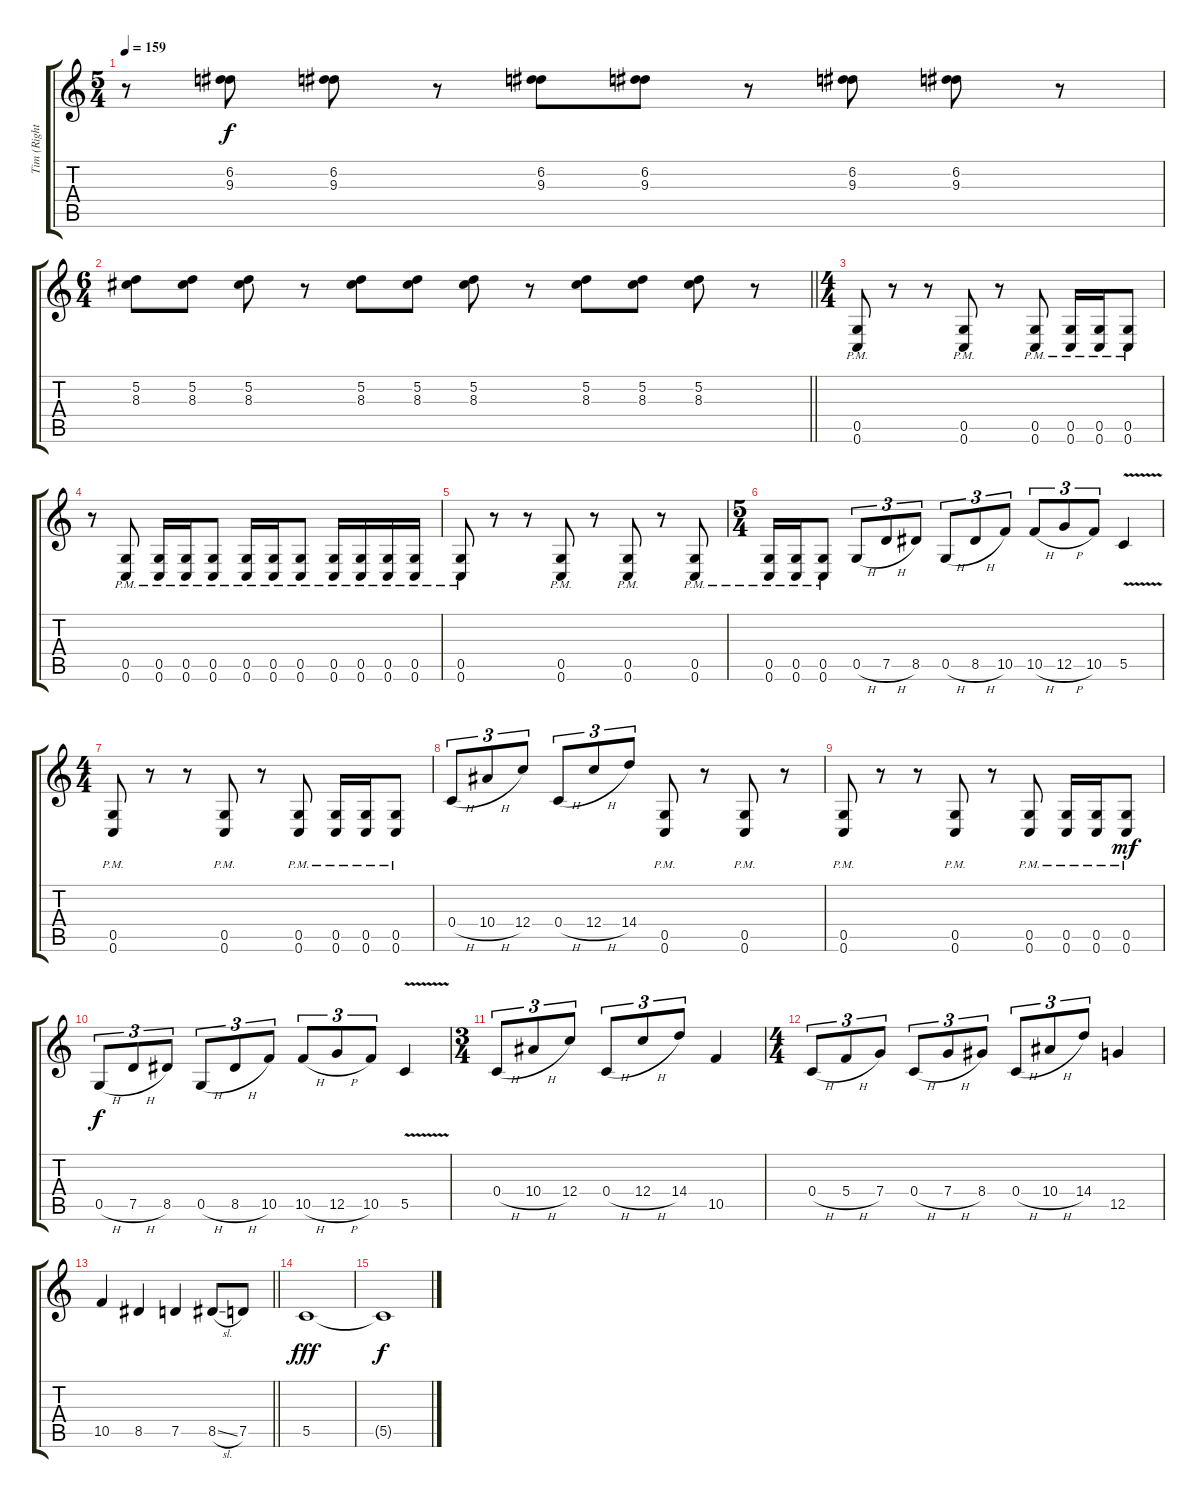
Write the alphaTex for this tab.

\track ("Tim (Right)" "Tim (Right") {instrument overdrivenguitar}
\staff {score tabs}
\tuning (D4 A3 F3 C3 G2 C2) {hide}
\ts (5 4)
\tempo 159
\clef g2
\ks c
r.8{dy f} (6.2 9.3).8 (6.2 9.3).8 r.8 (6.2 9.3).8 (6.2 9.3).8 r.8 (6.2 9.3).8 (6.2 9.3).8 r.8 |
\ts (6 4)
\barLineRight lightlight
(5.2 8.3).8 (5.2 8.3).8 (5.2 8.3).8 r.8 (5.2 8.3).8 (5.2 8.3).8 (5.2 8.3).8 r.8 (5.2 8.3).8 (5.2 8.3).8 (5.2 8.3).8 r.8 |
\ts (4 4)
(0.5{pm} 0.6{pm}).8 r.8 r.8 (0.5{pm} 0.6{pm}).8 r.8 (0.5{pm} 0.6{pm}).8 (0.5{pm} 0.6{pm}).16 (0.5{pm} 0.6{pm}).16 (0.5{pm} 0.6{pm}).8 |
r.8 (0.5{pm} 0.6{pm}).8 (0.5{pm} 0.6{pm}).16 (0.5{pm} 0.6{pm}).16 (0.5{pm} 0.6{pm}).8 (0.5{pm} 0.6{pm}).16 (0.5{pm} 0.6{pm}).16 (0.5{pm} 0.6{pm}).8 (0.5{pm} 0.6{pm}).16 (0.5{pm} 0.6{pm}).16 (0.5{pm} 0.6{pm}).16 (0.5{pm} 0.6{pm}).16 |
(0.5{pm} 0.6{pm}).8 r.8 r.8 (0.5{pm} 0.6{pm}).8 r.8 (0.5{pm} 0.6{pm}).8 r.8 (0.5{pm} 0.6{pm}).8 |
\ts (5 4)
(0.5{pm} 0.6{pm}).16 (0.5{pm} 0.6{pm}).16 (0.5{pm} 0.6{pm}).8 0.5{h}.8{tu (3 2)} 7.5{h}.8{tu (3 2)} 8.5.8{tu (3 2)} 0.5{h}.8{tu (3 2)} 8.5{h}.8{tu (3 2)} 10.5.8{tu (3 2)} 10.5{h}.8{tu (3 2)} 12.5{h}.8{tu (3 2)} 10.5.8{tu (3 2)} 5.5{v}.4 |
\ts (4 4)
(0.5{pm} 0.6{pm}).8 r.8 r.8 (0.5{pm} 0.6{pm}).8 r.8 (0.5{pm} 0.6{pm}).8 (0.5{pm} 0.6{pm}).16 (0.5{pm} 0.6{pm}).16 (0.5{pm} 0.6{pm}).8 |
0.4{h}.8{tu (3 2)} 10.4{h}.8{tu (3 2)} 12.4.8{tu (3 2)} 0.4{h}.8{tu (3 2)} 12.4{h}.8{tu (3 2)} 14.4.8{tu (3 2)} (0.5{pm} 0.6{pm}).8 r.8 (0.5{pm} 0.6{pm}).8 r.8 |
(0.5{pm} 0.6{pm}).8 r.8 r.8 (0.5{pm} 0.6{pm}).8 r.8 (0.5{pm} 0.6{pm}).8 (0.5{pm} 0.6{pm}).16 (0.5{pm} 0.6{pm}).16 (0.5{pm} 0.6{pm}).8{dy mf} |
0.5{h}.8{tu (3 2) dy f} 7.5{h}.8{tu (3 2)} 8.5.8{tu (3 2)} 0.5{h}.8{tu (3 2)} 8.5{h}.8{tu (3 2)} 10.5.8{tu (3 2)} 10.5{h}.8{tu (3 2)} 12.5{h}.8{tu (3 2)} 10.5.8{tu (3 2)} 5.5{v}.4 |
\ts (3 4)
0.4{h}.8{tu (3 2)} 10.4{h}.8{tu (3 2)} 12.4.8{tu (3 2)} 0.4{h}.8{tu (3 2)} 12.4{h}.8{tu (3 2)} 14.4.8{tu (3 2)} 10.5.4 |
\ts (4 4)
0.4{h}.8{tu (3 2)} 5.4{h}.8{tu (3 2)} 7.4.8{tu (3 2)} 0.4{h}.8{tu (3 2)} 7.4{h}.8{tu (3 2)} 8.4.8{tu (3 2)} 0.4{h}.8{tu (3 2)} 10.4{h}.8{tu (3 2)} 14.4.8{tu (3 2)} 12.5.4 |
\barLineRight lightlight
10.5.4 8.5.4 7.5.4 8.5{sl}.8 7.5.8 |
5.5.1{dy fff volume 0} |
5.5{t}.1{dy f}
